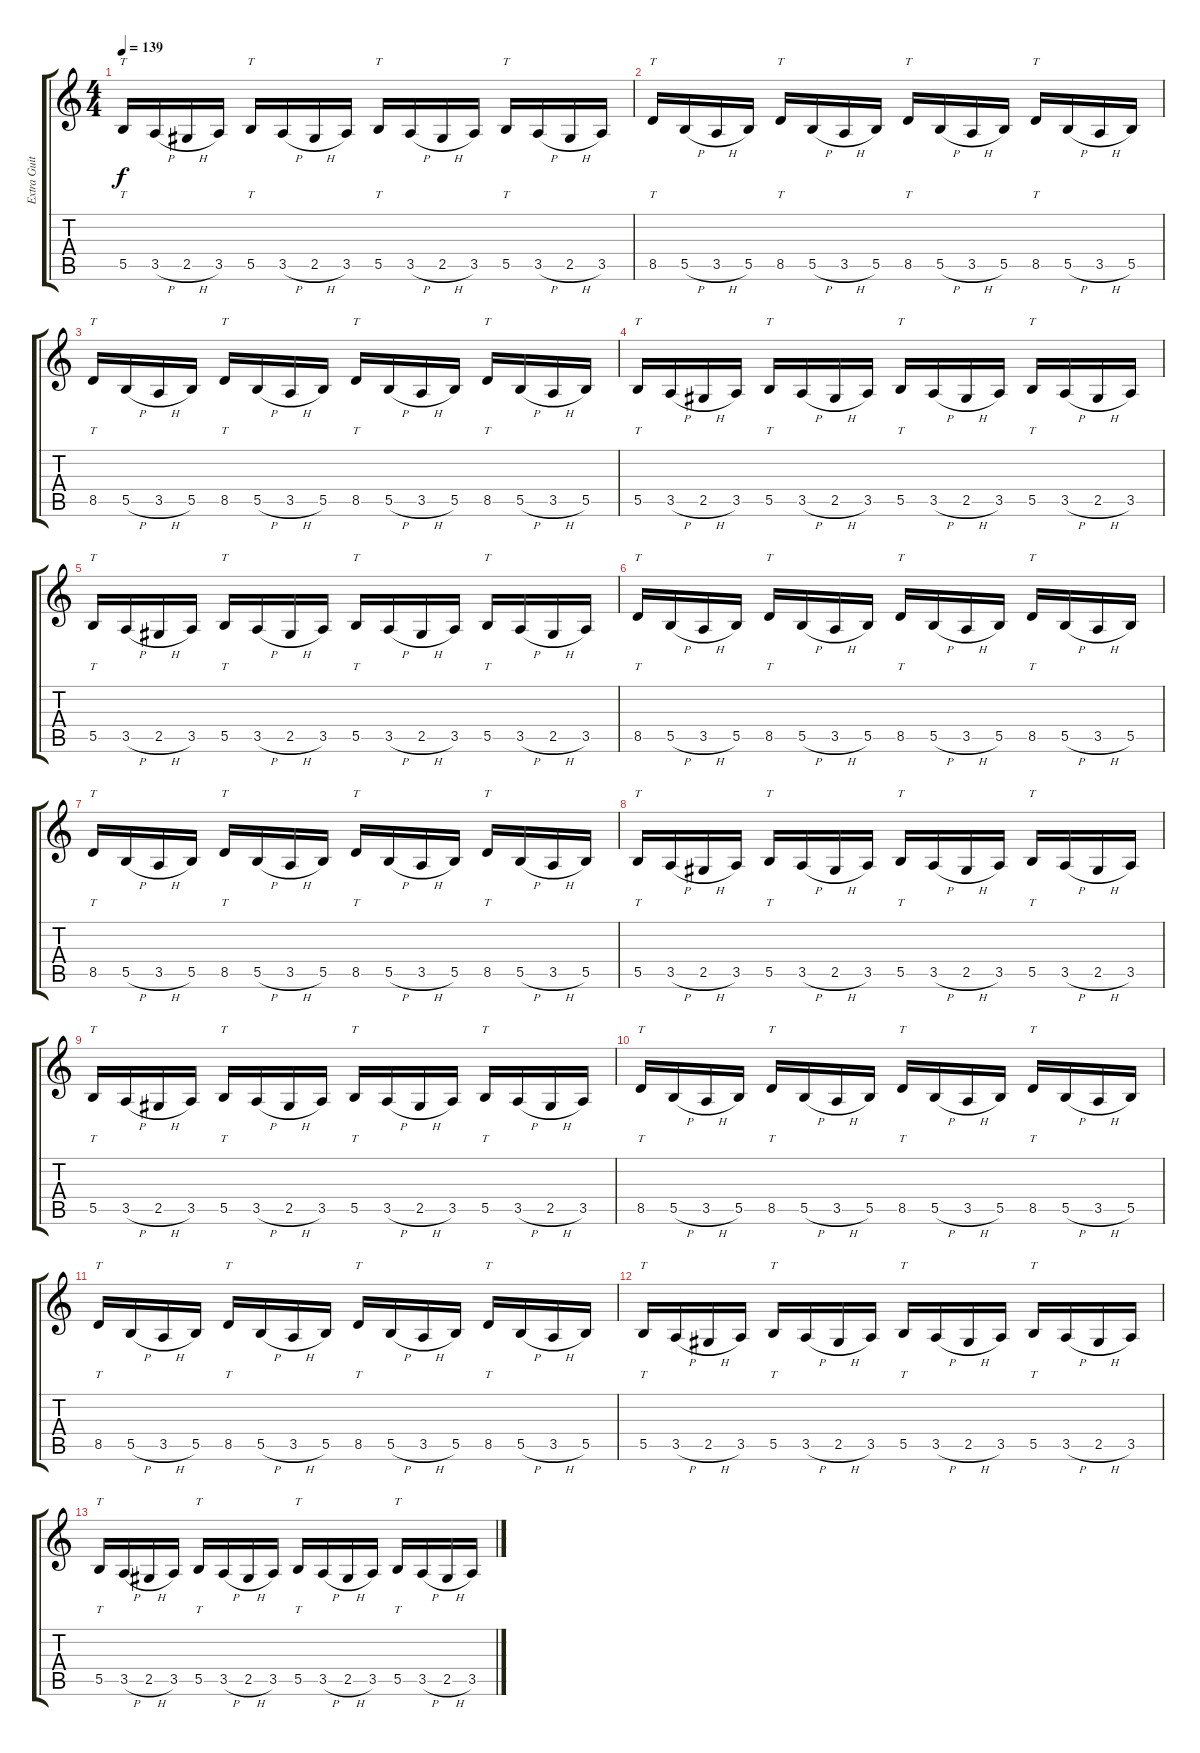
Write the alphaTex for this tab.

\track ("Extra Guitar 2" "Extra Guit") {instrument distortionguitar}
\staff {score tabs}
\tuning (Db4 Ab3 E3 B2 Gb2 B1) {hide}
\ts (4 4)
\tempo 139
\clef g2
\ks c
5.5.16{tt dy f} 3.5{h}.16 2.5{h}.16 3.5.16 5.5.16{tt} 3.5{h}.16 2.5{h}.16 3.5.16 5.5.16{tt} 3.5{h}.16 2.5{h}.16 3.5.16 5.5.16{tt} 3.5{h}.16 2.5{h}.16 3.5.16 |
8.5.16{tt volume 6} 5.5{h}.16 3.5{h}.16 5.5.16 8.5.16{tt} 5.5{h}.16 3.5{h}.16 5.5.16 8.5.16{tt} 5.5{h}.16 3.5{h}.16 5.5.16 8.5.16{tt} 5.5{h}.16 3.5{h}.16 5.5.16 |
8.5.16{tt} 5.5{h}.16 3.5{h}.16 5.5.16 8.5.16{tt} 5.5{h}.16 3.5{h}.16 5.5.16 8.5.16{tt} 5.5{h}.16 3.5{h}.16 5.5.16 8.5.16{tt} 5.5{h}.16 3.5{h}.16 5.5.16 |
5.5.16{tt} 3.5{h}.16 2.5{h}.16 3.5.16 5.5.16{tt} 3.5{h}.16 2.5{h}.16 3.5.16 5.5.16{tt} 3.5{h}.16 2.5{h}.16 3.5.16 5.5.16{tt} 3.5{h}.16 2.5{h}.16 3.5.16 |
5.5.16{tt} 3.5{h}.16 2.5{h}.16 3.5.16 5.5.16{tt} 3.5{h}.16 2.5{h}.16 3.5.16 5.5.16{tt} 3.5{h}.16 2.5{h}.16 3.5.16 5.5.16{tt} 3.5{h}.16 2.5{h}.16 3.5.16 |
8.5.16{tt volume 4} 5.5{h}.16 3.5{h}.16 5.5.16 8.5.16{tt} 5.5{h}.16 3.5{h}.16 5.5.16 8.5.16{tt} 5.5{h}.16 3.5{h}.16 5.5.16 8.5.16{tt} 5.5{h}.16 3.5{h}.16 5.5.16 |
8.5.16{tt} 5.5{h}.16 3.5{h}.16 5.5.16 8.5.16{tt} 5.5{h}.16 3.5{h}.16 5.5.16 8.5.16{tt} 5.5{h}.16 3.5{h}.16 5.5.16 8.5.16{tt} 5.5{h}.16 3.5{h}.16 5.5.16 |
5.5.16{tt} 3.5{h}.16 2.5{h}.16 3.5.16 5.5.16{tt} 3.5{h}.16 2.5{h}.16 3.5.16 5.5.16{tt} 3.5{h}.16 2.5{h}.16 3.5.16 5.5.16{tt} 3.5{h}.16 2.5{h}.16 3.5.16 |
5.5.16{tt} 3.5{h}.16 2.5{h}.16 3.5.16 5.5.16{tt} 3.5{h}.16 2.5{h}.16 3.5.16 5.5.16{tt} 3.5{h}.16 2.5{h}.16 3.5.16 5.5.16{tt} 3.5{h}.16 2.5{h}.16 3.5.16 |
8.5.16{tt volume 0} 5.5{h}.16 3.5{h}.16 5.5.16 8.5.16{tt} 5.5{h}.16 3.5{h}.16 5.5.16 8.5.16{tt} 5.5{h}.16 3.5{h}.16 5.5.16 8.5.16{tt} 5.5{h}.16 3.5{h}.16 5.5.16 |
8.5.16{tt} 5.5{h}.16 3.5{h}.16 5.5.16 8.5.16{tt} 5.5{h}.16 3.5{h}.16 5.5.16 8.5.16{tt} 5.5{h}.16 3.5{h}.16 5.5.16 8.5.16{tt} 5.5{h}.16 3.5{h}.16 5.5.16 |
5.5.16{tt} 3.5{h}.16 2.5{h}.16 3.5.16 5.5.16{tt} 3.5{h}.16 2.5{h}.16 3.5.16 5.5.16{tt} 3.5{h}.16 2.5{h}.16 3.5.16 5.5.16{tt} 3.5{h}.16 2.5{h}.16 3.5.16 |
5.5.16{tt} 3.5{h}.16 2.5{h}.16 3.5.16 5.5.16{tt} 3.5{h}.16 2.5{h}.16 3.5.16 5.5.16{tt} 3.5{h}.16 2.5{h}.16 3.5.16 5.5.16{tt} 3.5{h}.16 2.5{h}.16 3.5.16
